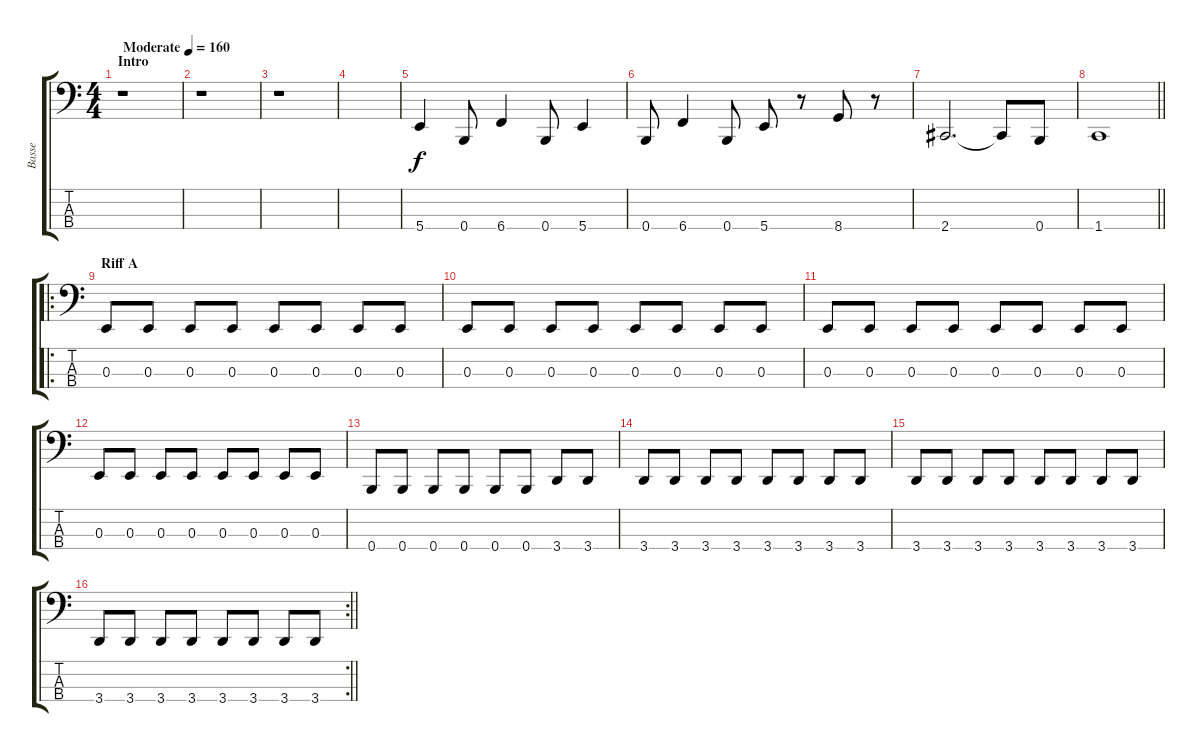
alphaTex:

\track ("Basse" "Basse") {instrument electricbassfinger}
\staff {score tabs}
\tuning (D2 A1 E1 B0) {hide}
\ts (4 4)
\section ("" "Intro")
\tempo (160 "Moderate")
\clef f4
\ks c
r.1{dy f instrument electricbassfinger} |
r.1 |
r.1 |
|
5.4.4 0.4.8 6.4.4 0.4.8 5.4.4 |
0.4.8 6.4.4 0.4.8 5.4.8 r.8 8.4.8 r.8 |
2.4.2{d} 2.4{t}.8 0.4.8 |
\barLineRight lightlight
1.4.1 |
\ro
\section ("" "Riff A")
0.3.8 0.3.8 0.3.8 0.3.8 0.3.8 0.3.8 0.3.8 0.3.8 |
0.3.8 0.3.8 0.3.8 0.3.8 0.3.8 0.3.8 0.3.8 0.3.8 |
0.3.8 0.3.8 0.3.8 0.3.8 0.3.8 0.3.8 0.3.8 0.3.8 |
0.3.8 0.3.8 0.3.8 0.3.8 0.3.8 0.3.8 0.3.8 0.3.8 |
0.4.8 0.4.8 0.4.8 0.4.8 0.4.8 0.4.8 3.4.8 3.4.8 |
3.4.8 3.4.8 3.4.8 3.4.8 3.4.8 3.4.8 3.4.8 3.4.8 |
3.4.8 3.4.8 3.4.8 3.4.8 3.4.8 3.4.8 3.4.8 3.4.8 |
\rc 2
\barLineRight lightlight
3.4.8 3.4.8 3.4.8 3.4.8 3.4.8 3.4.8 3.4.8 3.4.8
